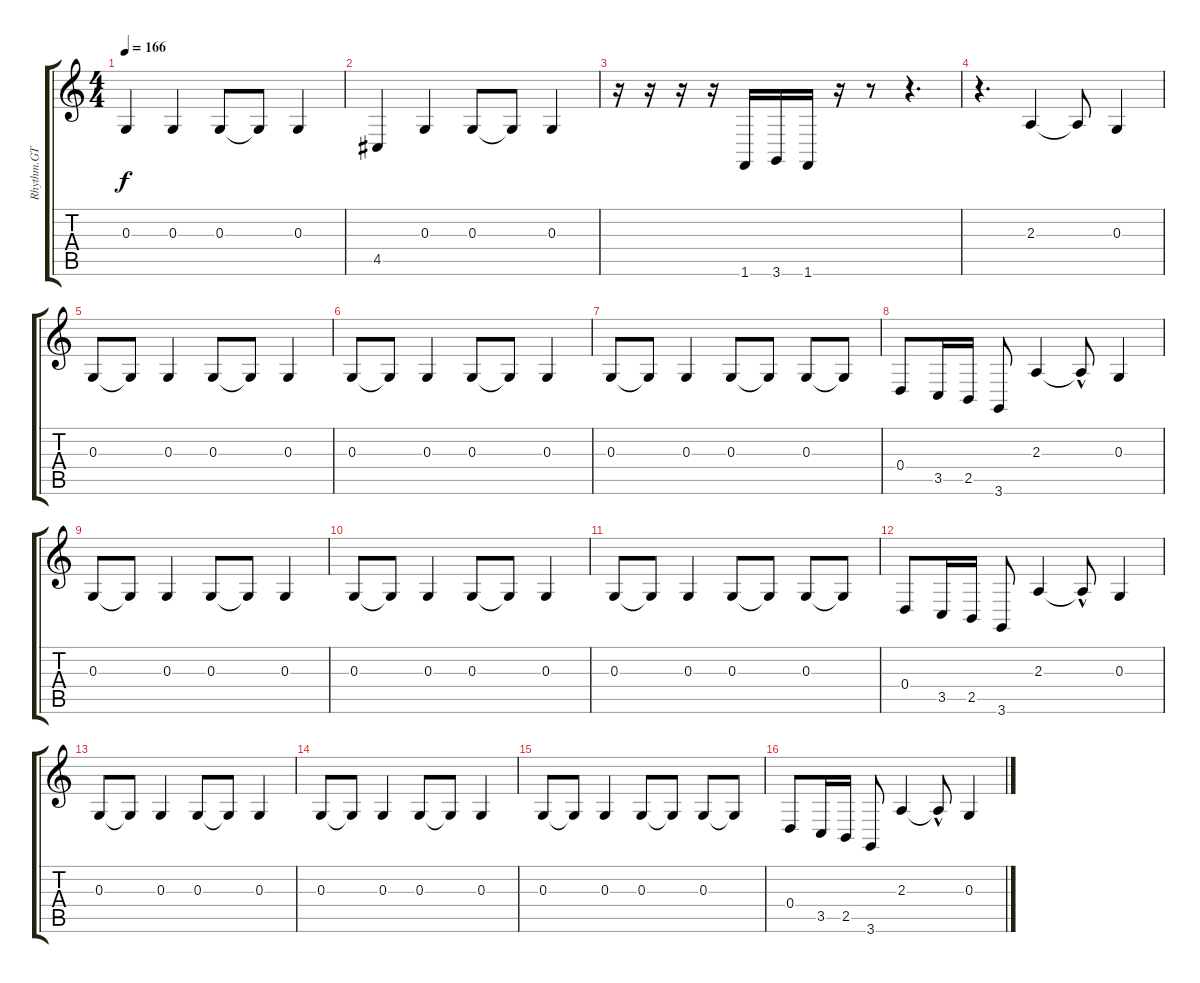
\track ("Rhythm.GT" "Rhythm.GT") {instrument acousticgrandpiano}
\staff {score tabs}
\tuning (E4 B3 G3 D3 A2 E2) {hide}
\ts (4 4)
\tempo 166
\clef g2
\ks c
0.3.4{dy f} 0.3.4 0.3.8 0.3{t}.8 0.3.4 |
4.5.4 0.3.4 0.3.8 0.3{t}.8 0.3.4 |
r.16 r.16 r.16 r.16 1.6.16 3.6.16 1.6.16 r.16 r.8 r.4{d} |
r.4{d} 2.3.4 2.3{t}.8 0.3.4 |
0.3.8 0.3{t}.8 0.3.4 0.3.8 0.3{t}.8 0.3.4 |
0.3.8 0.3{t}.8 0.3.4 0.3.8 0.3{t}.8 0.3.4 |
0.3.8 0.3{t}.8 0.3.4 0.3.8 0.3{t}.8 0.3.8 0.3{t}.8 |
0.4.8 3.5.16 2.5.16 3.6.8 2.3.4 2.3{hac t}.8 0.3.4 |
0.3.8 0.3{t}.8 0.3.4 0.3.8 0.3{t}.8 0.3.4 |
0.3.8 0.3{t}.8 0.3.4 0.3.8 0.3{t}.8 0.3.4 |
0.3.8 0.3{t}.8 0.3.4 0.3.8 0.3{t}.8 0.3.8 0.3{t}.8 |
0.4.8 3.5.16 2.5.16 3.6.8 2.3.4 2.3{hac t}.8 0.3.4 |
0.3.8 0.3{t}.8 0.3.4 0.3.8 0.3{t}.8 0.3.4 |
0.3.8 0.3{t}.8 0.3.4 0.3.8 0.3{t}.8 0.3.4 |
0.3.8 0.3{t}.8 0.3.4 0.3.8 0.3{t}.8 0.3.8 0.3{t}.8 |
0.4.8 3.5.16 2.5.16 3.6.8 2.3.4 2.3{hac t}.8 0.3.4
